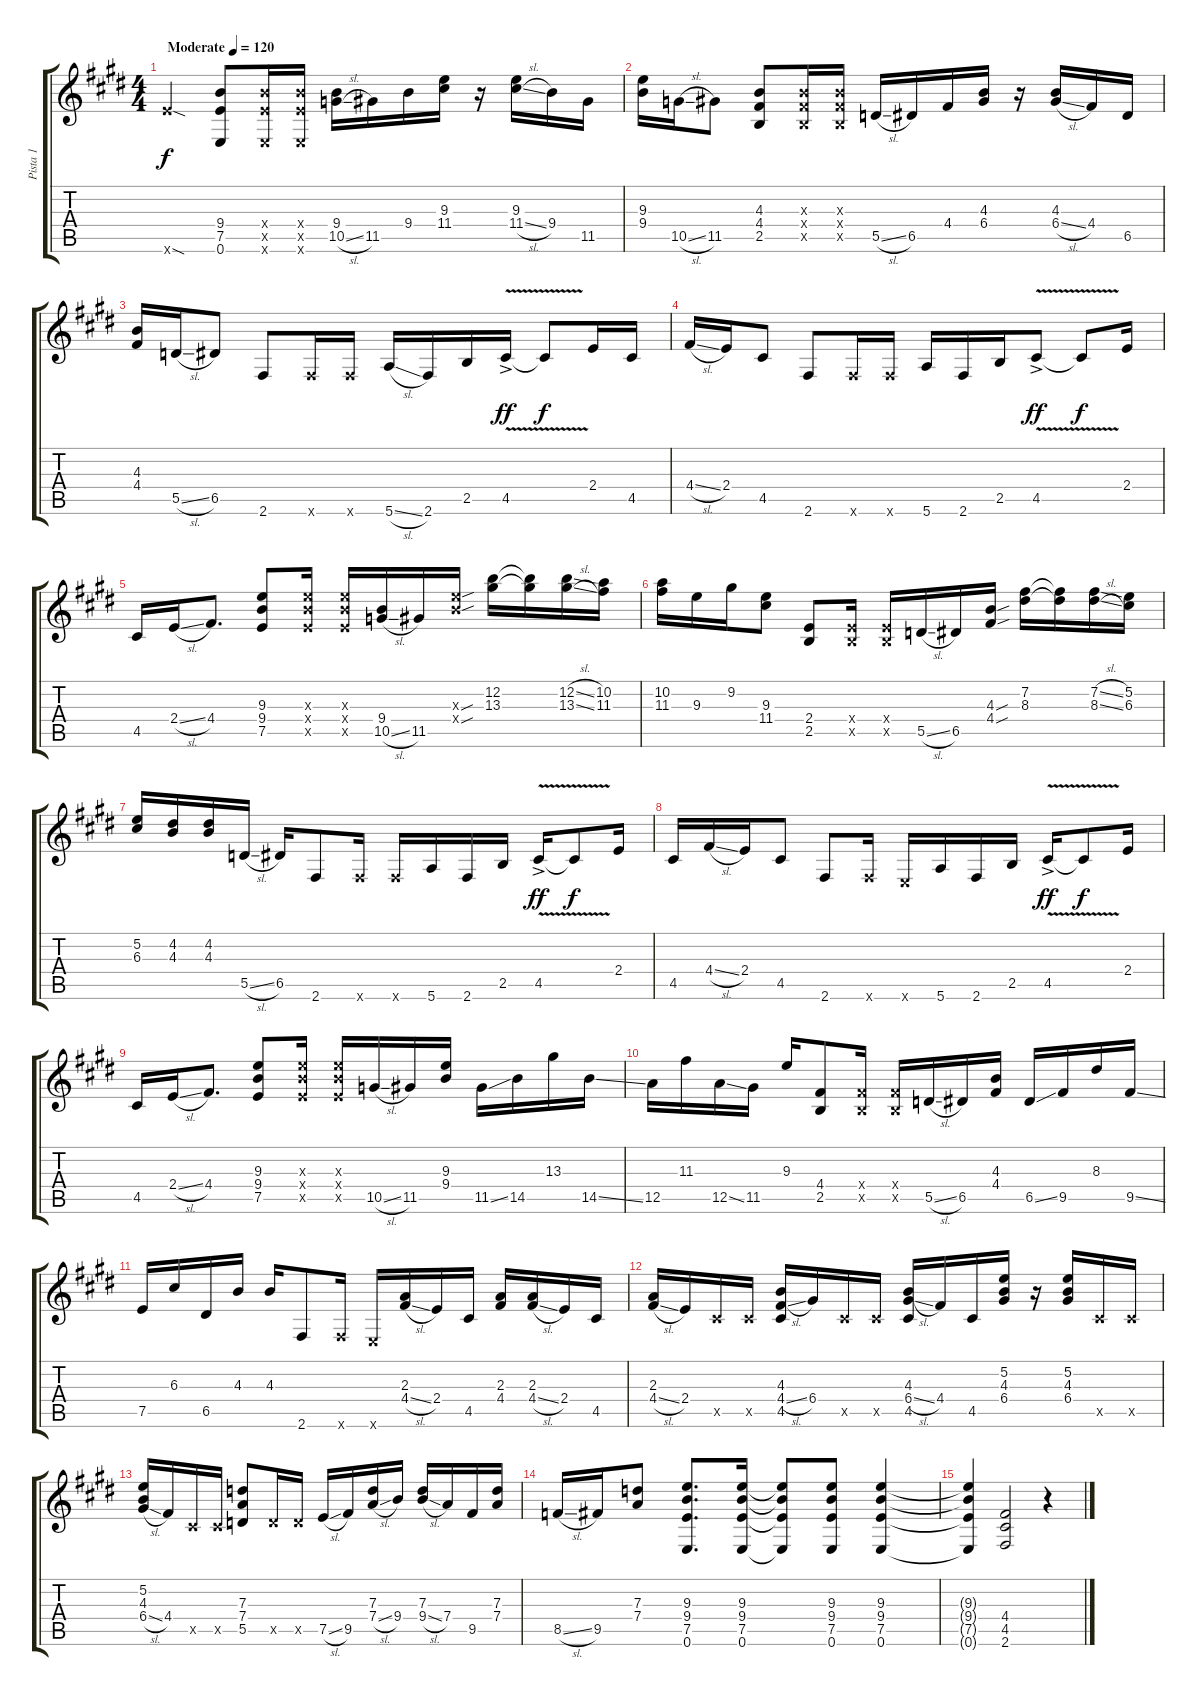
\track ("Pista 1" "Pista 1") {instrument overdrivenguitar}
\staff {score tabs}
\tuning (E4 B3 G3 D3 A2 E2) {hide}
\ts (4 4)
\tempo (120 "Moderate")
\clef g2
\ks e
12.6{sod x}.4{dy f instrument overdrivenguitar} (9.4 7.5 0.6).8 (9.4{x} 7.5{x} 0.6{x}).16 (9.4{x} 7.5{x} 0.6{x}).16 (9.4 10.5{sl}).16 11.5.16 9.4.16 (9.3 11.4).16 r.16 (9.3 11.4{sl}).16 9.4.16 11.5.16 |
(9.3 9.4).16 10.5{sl}.16 11.5.8 (4.3 4.4 2.5).8 (4.3{x} 4.4{x} 2.5{x}).16 (4.3{x} 4.4{x} 2.5{x}).16 5.5{sl}.16 6.5.16 4.4.16 (4.3 6.4).16 r.16 (4.3 6.4{sl}).16 4.4.16 6.5.16 |
(4.3 4.4).16 5.5{sl}.16 6.5.8 2.6.8 2.6{x}.16 2.6{x}.16 5.6{sl}.16 2.6.16 2.5.16 4.5{v ac}.16{dy ff} 4.5{t}.8{dy f} 2.4.16 4.5.16 |
4.4{sl}.16 2.4.16 4.5.8 2.6.8 2.6{x}.16 2.6{x}.16 5.6.16 2.6.16 2.5.16 4.5{v ac}.8{dy ff} 4.5{t}.8{dy f} 2.4.16 |
4.5.16 2.4{sl}.16 4.4.8{d} (9.3 9.4 7.5).8 (9.3{x} 9.4{x} 7.5{x}).16 (9.3{x} 9.4{x} 7.5{x}).16 (9.4 10.5{sl}).16 11.5.16 (9.3{sou x} 9.4{sou x}).16 (12.2 13.3).16 (12.2{t} 13.3{t}).16 (12.2{sl} 13.3{sl}).16 (10.2 11.3).16 |
(10.2 11.3).16 9.3.16 9.2.16 (9.3 11.4).8 (2.4 2.5).8 (2.4{x} 2.5{x}).16 (2.4{x} 2.5{x}).16 5.5{sl}.16 6.5.16 (4.3{sou} 4.4{sou}).16 (7.2 8.3).16 (7.2{t} 8.3{t}).16 (7.2{sl} 8.3{sl}).16 (5.2 6.3).16 |
(5.2 6.3).16 (4.2 4.3).16 (4.2 4.3).16 5.5{sl}.16 6.5.16 2.6.8 2.6{x}.16 2.6{x}.16 5.6.16 2.6.16 2.5.16 4.5{v ac}.16{dy ff} 4.5{t}.8{dy f} 2.4.16 |
4.5.16 4.4{sl}.16 2.4.16 4.5.8 2.6.8 2.6{x}.16 0.6{x}.16 5.6.16 2.6.16 2.5.16 4.5{v ac}.16{dy ff} 4.5{t}.8{dy f} 2.4.16 |
4.5.16 2.4{sl}.16 4.4.8{d} (9.3 9.4 7.5).8 (9.3{x} 9.4{x} 7.5{x}).16 (9.3{x} 9.4{x} 7.5{x}).16 10.5{sl}.16 11.5.16 (9.3 9.4).16 11.5{ss}.16 14.5.16 13.3.16 14.5{ss}.16 |
12.5.16 11.3.16 12.5{ss}.16 11.5.16 9.3.16 (4.4 2.5).8 (4.4{x} 2.5{x}).16 (4.4{x} 2.5{x}).16 5.5{sl}.16 6.5.16 (4.3 4.4).16 6.5{ss}.16 9.5.16 8.3.16 9.5{ss}.16 |
7.5.16 6.3.16 6.5.16 4.3.16 4.3.16 2.6.8 2.6{x}.16 0.6{x}.16 (2.3 4.4{sl}).16 2.4.16 4.5.16 (2.3 4.4).16 (2.3 4.4{sl}).16 2.4.16 4.5.16 |
(2.3 4.4{sl}).16 2.4.16 4.5{x}.16 4.5{x}.16 (4.3 4.4{sl} 4.5).16 6.4.16 4.5{x}.16 4.5{x}.16 (4.3 6.4{sl} 4.5).16 4.4.16 4.5.16 (5.2 4.3 6.4).16 r.16 (5.2 4.3 6.4).16 4.5{x}.16 4.5{x}.16 |
(5.2 4.3 6.4{sl}).16 4.4.16 4.5{x}.16 4.5{x}.16 (7.3 7.4 5.5).8 5.5{x}.16 5.5{x}.16 7.5{sl}.16 9.5.16 (7.3 7.4{sl}).16 9.4.16 (7.3 9.4{sl}).16 7.4.16 9.5.16 (7.3 7.4).16 |
8.5{sl}.16 9.5.16 (7.3 7.4).8 (9.3 9.4 7.5 0.6).8{d} (9.3 9.4 7.5 0.6).16 (9.3{t} 9.4{t} 7.5{t} 0.6{t}).8 (9.3 9.4 7.5 0.6).8 (9.3 9.4 7.5 0.6).4 |
(9.3{t} 9.4{t} 7.5{t} 0.6{t}).4 (4.4 4.5 2.6).2 r.4
